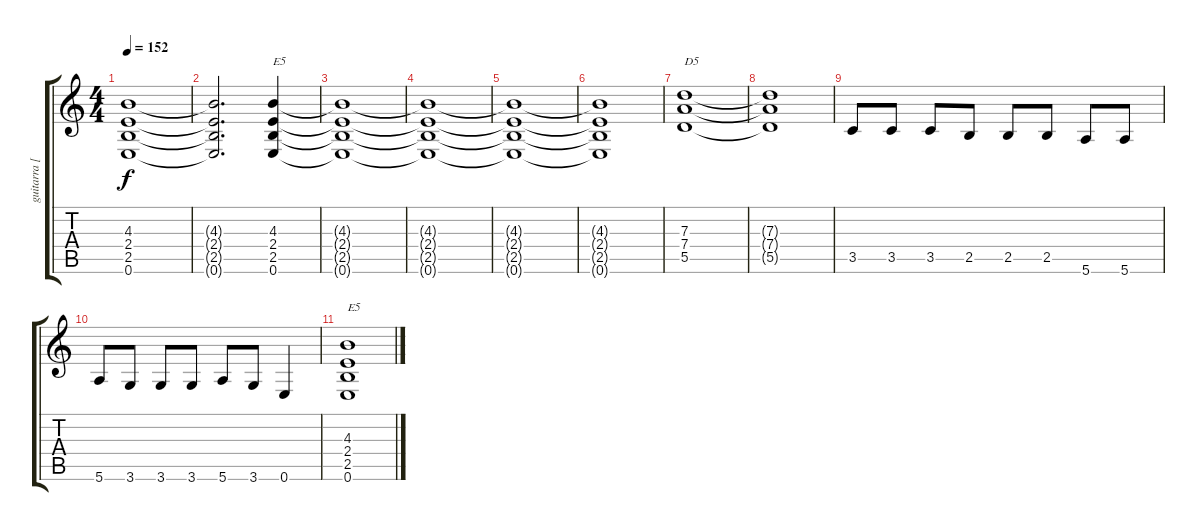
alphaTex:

\track ("guitarra [ritmica]" "guitarra [") {instrument distortionguitar}
\staff {score tabs}
\tuning (E4 B3 G3 D3 A2 E2) {hide}
\ts (4 4)
\tempo 152
\clef g2
\ks c
(4.3{t} 2.4{t} 2.5{t} 0.6{t}).1{dy f} |
(4.3{t} 2.4{t} 2.5{t} 0.6{t}).2{d} (4.3 2.4 2.5 0.6).4{txt "E5"} |
(4.3{t} 2.4{t} 2.5{t} 0.6{t}).1 |
(4.3{t} 2.4{t} 2.5{t} 0.6{t}).1 |
(4.3{t} 2.4{t} 2.5{t} 0.6{t}).1 |
(4.3{t} 2.4{t} 2.5{t} 0.6{t}).1 |
(7.3 7.4 5.5).1{txt "D5"} |
(7.3{t} 7.4{t} 5.5{t}).1 |
3.5.8 3.5.8 3.5.8 2.5.8 2.5.8 2.5.8 5.6.8 5.6.8 |
5.6.8 3.6.8 3.6.8 3.6.8 5.6.8 3.6.8 0.6.4 |
(4.3 2.4 2.5 0.6).1{txt "E5"}
